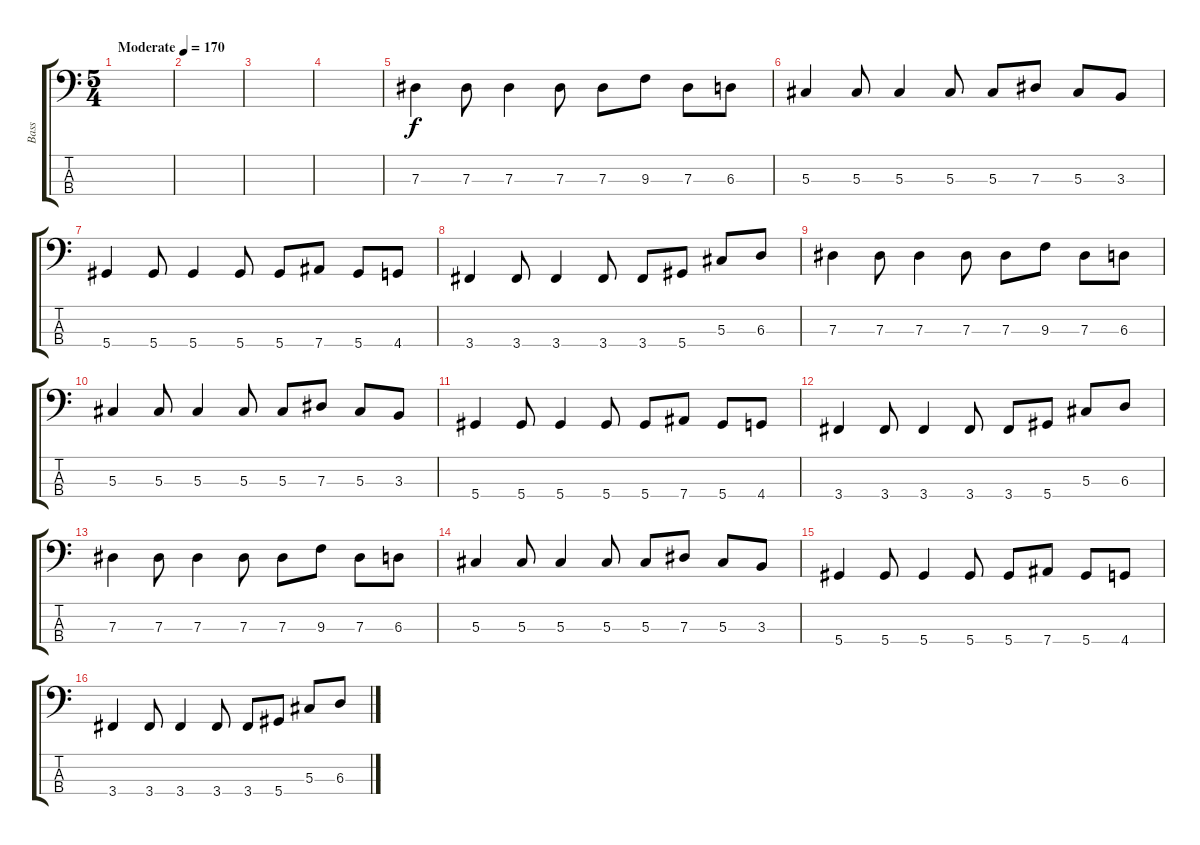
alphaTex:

\track ("Bass" "Bass") {instrument electricbassfinger}
\staff {score tabs}
\tuning (Gb2 Db2 Ab1 Eb1) {hide}
\ts (5 4)
\tempo (170 "Moderate")
\clef f4
\ks c
|
|
|
|
7.3.4 7.3.8 7.3.4 7.3.8 7.3.8 9.3.8 7.3.8 6.3.8 |
5.3.4 5.3.8 5.3.4 5.3.8 5.3.8 7.3.8 5.3.8 3.3.8 |
5.4.4 5.4.8 5.4.4 5.4.8 5.4.8 7.4.8 5.4.8 4.4.8 |
3.4.4 3.4.8 3.4.4 3.4.8 3.4.8 5.4.8 5.3.8 6.3.8 |
7.3.4 7.3.8 7.3.4 7.3.8 7.3.8 9.3.8 7.3.8 6.3.8 |
5.3.4 5.3.8 5.3.4 5.3.8 5.3.8 7.3.8 5.3.8 3.3.8 |
5.4.4 5.4.8 5.4.4 5.4.8 5.4.8 7.4.8 5.4.8 4.4.8 |
3.4.4 3.4.8 3.4.4 3.4.8 3.4.8 5.4.8 5.3.8 6.3.8 |
7.3.4 7.3.8 7.3.4 7.3.8 7.3.8 9.3.8 7.3.8 6.3.8 |
5.3.4 5.3.8 5.3.4 5.3.8 5.3.8 7.3.8 5.3.8 3.3.8 |
5.4.4 5.4.8 5.4.4 5.4.8 5.4.8 7.4.8 5.4.8 4.4.8 |
3.4.4 3.4.8 3.4.4 3.4.8 3.4.8 5.4.8 5.3.8 6.3.8
